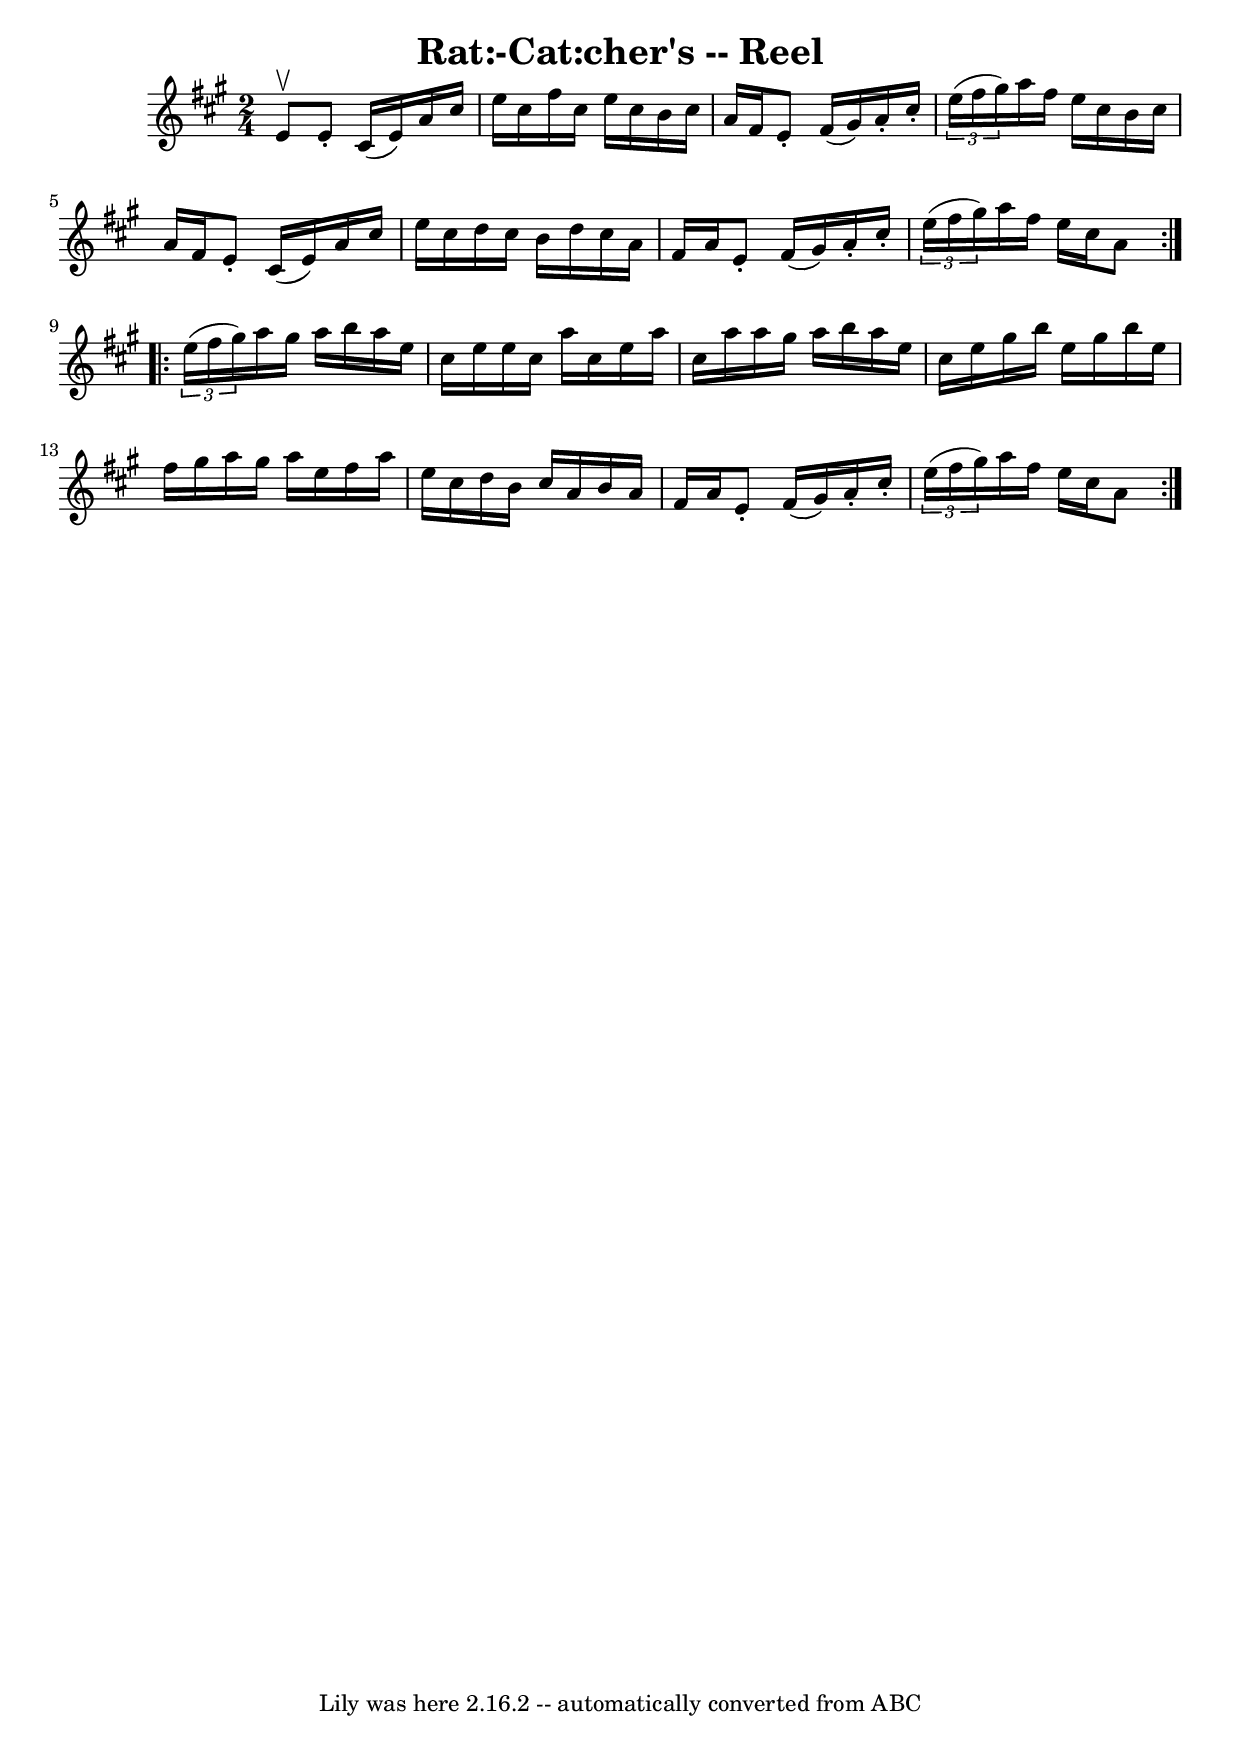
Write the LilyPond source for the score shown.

\version "2.16.2"
\include "Mammoth.ily"
\header {
  %% book = "Ryan's Mammoth Collection"
  crossRefNumber = "1"
  footnotes = ""
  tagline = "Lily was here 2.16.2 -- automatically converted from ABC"
  title = "Rat:-Cat:cher's -- Reel"

}
voicedefault =  {



  \repeat volta 2 {

    \time 2/4 
    \key a \major
    e'8^\upbow |
    e'8-. cis'16 (e'16) 
    a'16 cis''16 e''16 cis''16    |
    fis''16 cis''16 e''16 
    cis''16 b'16 cis''16 a'16 fis'16    |
    e'8-. fis'16 (
    gis'16) a'16-. cis''16-.   \times 2/3 { e''16 (fis''16    
					      gis''16) 
					    }   |
    a''16 fis''16 e''16 cis''16 b'16    
    cis''16 a'16 fis'16    |
    e'8-. cis'16 (e'16) a'16   
    cis''16 e''16 cis''16    |
    d''16 cis''16 b'16 d''16    
    cis''16 a'16 fis'16 a'16    |
    e'8-. fis'16 (gis'16)  
    a'16-. cis''16-.   \times 2/3 { e''16 (fis''16 gis''16) 
				    }   
    |
    a''16 fis''16 e''16 cis''16 a'8    
  } 
  \repeat volta 2 {
    
    \times 2/3 { e''16 (fis''16 gis''16) 
	       } |
    a''16    
    gis''16 a''16 b''16 a''16 e''16 cis''16 e''16    |
    
    e''16 cis''16 a''16 cis''16 e''16 a''16 cis''16 a''16    
    |
    a''16 gis''16 a''16 b''16 a''16 e''16 cis''16    
    e''16    |
    gis''16 b''16 e''16 gis''16 b''16 e''16    
    fis''16 gis''16    |
    a''16 gis''16 a''16 e''16    
    fis''16 a''16 e''16 cis''16    |
    d''16 b'16 cis''16    
    a'16 b'16 a'16 fis'16 a'16    |
    e'8-. fis'16 (gis'16 ) a'16-. cis''16-.   \times 2/3 { e''16 (fis''16 gis''16) 
				      }  
    |
    a''16 fis''16 e''16 cis''16 a'8    
  }   

}

\score{
  <<

    \context Staff="default"
    {
      \voicedefault 
      
    }

  >>
  \layout {
    
  }
  \midi {
  }

}
